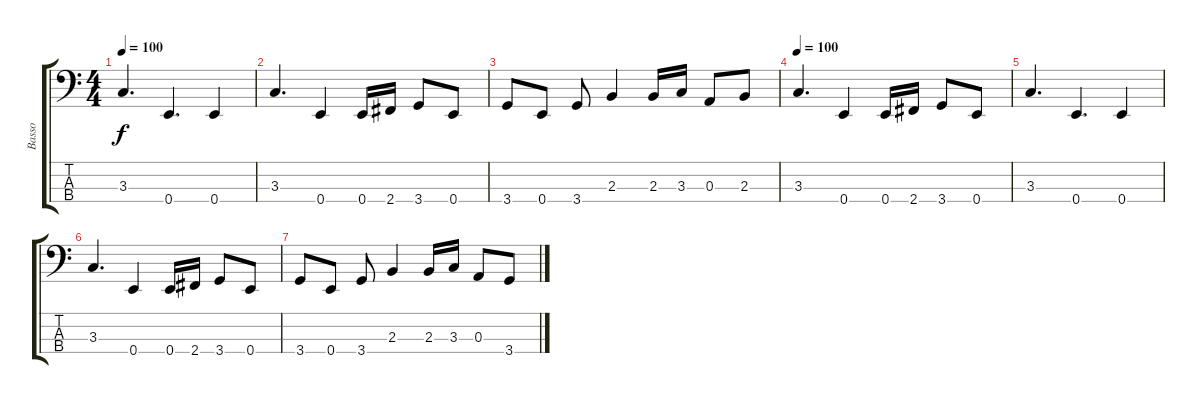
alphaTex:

\track ("Basso" "Basso") {instrument electricbassfinger}
\staff {score tabs}
\tuning (G2 D2 A1 E1) {hide}
\ts (4 4)
\tempo 100
\clef f4
\ks c
3.3.4{d dy f} 0.4.4{d} 0.4.4 |
3.3.4{d} 0.4.4 0.4.16 2.4.16 3.4.8 0.4.8 |
3.4.8 0.4.8 3.4.8 2.3.4 2.3.16 3.3.16 0.3.8 2.3.8 |
\tempo 100
3.3.4{d} 0.4.4 0.4.16 2.4.16 3.4.8 0.4.8 |
3.3.4{d} 0.4.4{d} 0.4.4 |
3.3.4{d} 0.4.4 0.4.16 2.4.16 3.4.8 0.4.8 |
3.4.8 0.4.8 3.4.8 2.3.4 2.3.16 3.3.16 0.3.8 3.4.8
